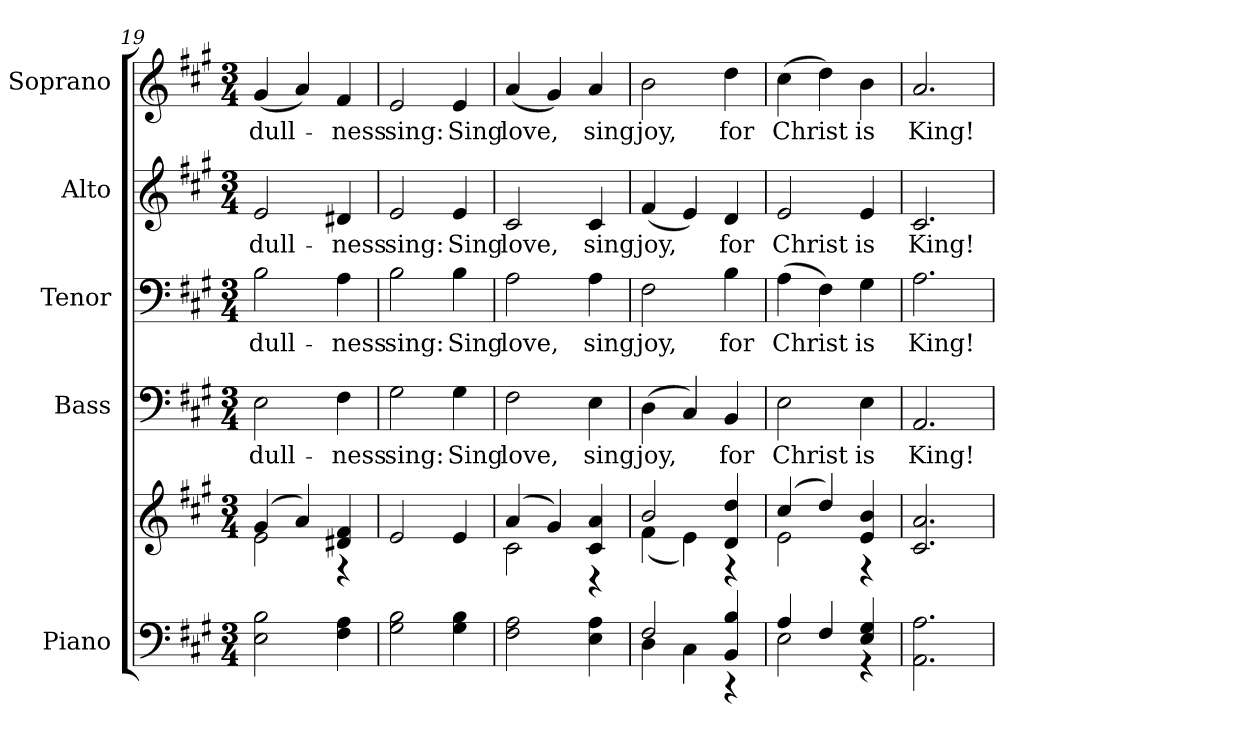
**kern	**kern	**kern	**text	**kern	**text	**kern	**text	**kern	**text
*part5	*part5	*part4	*part4	*part3	*part3	*part2	*part2	*part1	*part1
*staff6	*staff5	*staff4	*staff4	*staff3	*staff3	*staff2	*staff2	*staff1	*staff1
*I"Piano	*	*I"Bass	*	*I"Tenor	*	*I"Alto	*	*I"Soprano	*
*I'Pno.	*	*I'B.	*	*I'T.	*	*I'A.	*	*I'S.	*
!!LO:PB:g=z
*clefF4	*clefG2	*clefF4	*	*clefF4	*	*clefG2	*	*clefG2	*
*k[f#c#g#]	*k[f#c#g#]	*k[f#c#g#]	*	*k[f#c#g#]	*	*k[f#c#g#]	*	*k[f#c#g#]	*
*A:	*A:	*A:	*	*A:	*	*A:	*	*A:	*
*M3/4	*M3/4	*M3/4	*	*M3/4	*	*M3/4	*	*M3/4	*
=19	=19	=19	=19	=19	=19	=19	=19	=19	=19
*	*^	*	*	*	*	*	*	*	*
!	!	!	!	!LO:LY:b:color=#000000	!	!	!	!	!	!
!	!	!	!	!	!	!LO:LY:b:color=#000000	!	!	!	!
!	!	!	!	!	!	!	!	!LO:LY:b:color=#000000	!	!
!	!	!	!	!	!	!	!	!	!	!LO:LY:b:color=#000000
2Ei\ 2Bi	(4g#i/	2ei\	2Ei\	dull-	2Bi\	dull-	2ei/	dull-	(4g#i/	dull-
.	4ai/)	.	.	.	.	.	.	.	4ai/)	.
!	!	!	!	!LO:LY:b:color=#000000	!	!	!	!	!	!
!	!	!	!	!	!	!LO:LY:b:color=#000000	!	!	!	!
!	!	!	!	!	!	!	!	!LO:LY:b:color=#000000	!	!
!	!	!	!	!	!	!	!	!	!	!LO:LY:b:color=#000000
4F#i\ 4Ai	4d#Xi/ 4f#i	4r	4F#i\	-ness	4Ai\	-ness	4d#Xi/	-ness	4f#i/	-ness
*	*v	*v	*	*	*	*	*	*	*	*
=20	=20	=20	=20	=20	=20	=20	=20	=20	=20
*	*^	*	*	*	*	*	*	*	*
!	!	!	!	!LO:LY:b:color=#000000	!	!	!	!	!	!
*	*v	*v	*	*	*	*	*	*	*	*
*	*^	*	*	*	*	*	*	*	*
!	!	!	!	!	!	!LO:LY:b:color=#000000	!	!	!	!
*	*v	*v	*	*	*	*	*	*	*	*
*	*^	*	*	*	*	*	*	*	*
!	!	!	!	!	!	!	!	!LO:LY:b:color=#000000	!	!
*	*v	*v	*	*	*	*	*	*	*	*
*	*^	*	*	*	*	*	*	*	*
!	!	!	!	!	!	!	!	!	!	!LO:LY:b:color=#000000
*	*v	*v	*	*	*	*	*	*	*	*
2G#i\ 2Bi	2ei/	2G#i\	sing:	2Bi\	sing:	2ei/	sing:	2ei/	sing:
!	!	!	!LO:LY:b:color=#000000	!	!	!	!	!	!
!	!	!	!	!	!LO:LY:b:color=#000000	!	!	!	!
!	!	!	!	!	!	!	!LO:LY:b:color=#000000	!	!
!	!	!	!	!	!	!	!	!	!LO:LY:b:color=#000000
4G#i\ 4Bi	4ei/	4G#i\	Sing	4Bi\	Sing	4ei/	Sing	4ei/	Sing
=21	=21	=21	=21	=21	=21	=21	=21	=21	=21
*	*^	*	*	*	*	*	*	*	*
!	!	!	!	!LO:LY:b:color=#000000	!	!	!	!	!	!
!	!	!	!	!	!	!LO:LY:b:color=#000000	!	!	!	!
!	!	!	!	!	!	!	!	!LO:LY:b:color=#000000	!	!
!	!	!	!	!	!	!	!	!	!	!LO:LY:b:color=#000000
2F#i\ 2Ai	(4ai/	2c#i\	2F#i\	love,	2Ai\	love,	2c#i/	love,	(4ai/	love,
.	4g#i/)	.	.	.	.	.	.	.	4g#i/)	.
!	!	!	!	!LO:LY:b:color=#000000	!	!	!	!	!	!
!	!	!	!	!	!	!LO:LY:b:color=#000000	!	!	!	!
!	!	!	!	!	!	!	!	!LO:LY:b:color=#000000	!	!
!	!	!	!	!	!	!	!	!	!	!LO:LY:b:color=#000000
4Ei\ 4Ai	4c#i/ 4ai	4r	4Ei\	sing	4Ai\	sing	4c#i/	sing	4ai/	sing
!!LO:PB:g=z
=22	=22	=22	=22	=22	=22	=22	=22	=22	=22	=22
*^	*	*	*	*	*	*	*	*	*	*
!	!	!	!	!	!LO:LY:b:color=#000000	!	!	!	!	!	!
!	!	!	!	!	!	!	!LO:LY:b:color=#000000	!	!	!	!
!	!	!	!	!	!	!	!	!	!LO:LY:b:color=#000000	!	!
!	!	!	!	!	!	!	!	!	!	!	!LO:LY:b:color=#000000
2F#i/	4Di\	2bi/	(4f#i\	(4Di\	joy,	2F#i\	joy,	(4f#i/	joy,	2bi\	joy,
.	4C#i\	.	4ei\)	4C#i/)	.	.	.	4ei/)	.	.	.
!	!	!	!	!	!LO:LY:b:color=#000000	!	!	!	!	!	!
!	!	!	!	!	!	!	!LO:LY:b:color=#000000	!	!	!	!
!	!	!	!	!	!	!	!	!	!LO:LY:b:color=#000000	!	!
!	!	!	!	!	!	!	!	!	!	!	!LO:LY:b:color=#000000
4BBi/ 4Bi	4r	4di/ 4ddi	4r	4BBi/	for	4Bi\	for	4di/	for	4ddi\	for
=23	=23	=23	=23	=23	=23	=23	=23	=23	=23	=23	=23
!	!	!	!	!	!LO:LY:b:color=#000000	!	!	!	!	!	!
!	!	!	!	!	!	!	!LO:LY:b:color=#000000	!	!	!	!
!	!	!	!	!	!	!	!	!	!LO:LY:b:color=#000000	!	!
!	!	!	!	!	!	!	!	!	!	!	!LO:LY:b:color=#000000
4Ai/	2Ei\	(4cc#i/	2ei\	2Ei\	Christ	(4Ai\	Christ	2ei/	Christ	(4cc#i\	Christ
4F#i/	.	4ddi/)	.	.	.	4F#i\)	.	.	.	4ddi\)	.
!	!	!	!	!	!LO:LY:b:color=#000000	!	!	!	!	!	!
!	!	!	!	!	!	!	!LO:LY:b:color=#000000	!	!	!	!
!	!	!	!	!	!	!	!	!	!LO:LY:b:color=#000000	!	!
!	!	!	!	!	!	!	!	!	!	!	!LO:LY:b:color=#000000
4Ei/ 4G#i	4r	4ei/ 4bi	4r	4Ei\	is	4G#i\	is	4ei/	is	4bi\	is
*v	*v	*	*	*	*	*	*	*	*	*	*
*	*v	*v	*	*	*	*	*	*	*	*
=24	=24	=24	=24	=24	=24	=24	=24	=24	=24
*^	*^	*	*	*	*	*	*	*	*
!	!	!	!	!	!LO:LY:b:color=#000000	!	!	!	!	!	!
*v	*v	*	*	*	*	*	*	*	*	*	*
*	*v	*v	*	*	*	*	*	*	*	*
*^	*^	*	*	*	*	*	*	*	*
!	!	!	!	!	!	!	!LO:LY:b:color=#000000	!	!	!	!
*v	*v	*	*	*	*	*	*	*	*	*	*
*	*v	*v	*	*	*	*	*	*	*	*
*^	*^	*	*	*	*	*	*	*	*
!	!	!	!	!	!	!	!	!	!LO:LY:b:color=#000000	!	!
*v	*v	*	*	*	*	*	*	*	*	*	*
*	*v	*v	*	*	*	*	*	*	*	*
*^	*^	*	*	*	*	*	*	*	*
!	!	!	!	!	!	!	!	!	!	!	!LO:LY:b:color=#000000
*v	*v	*	*	*	*	*	*	*	*	*	*
*	*v	*v	*	*	*	*	*	*	*	*
2.AAi\ 2.Ai	2.c#i/ 2.ai	2.AAi/	King!	2.Ai\	King!	2.c#i/	King!	2.ai/	King!
=	=	=	=	=	=	=	=	=	=
*-	*-	*-	*-	*-	*-	*-	*-	*-	*-
